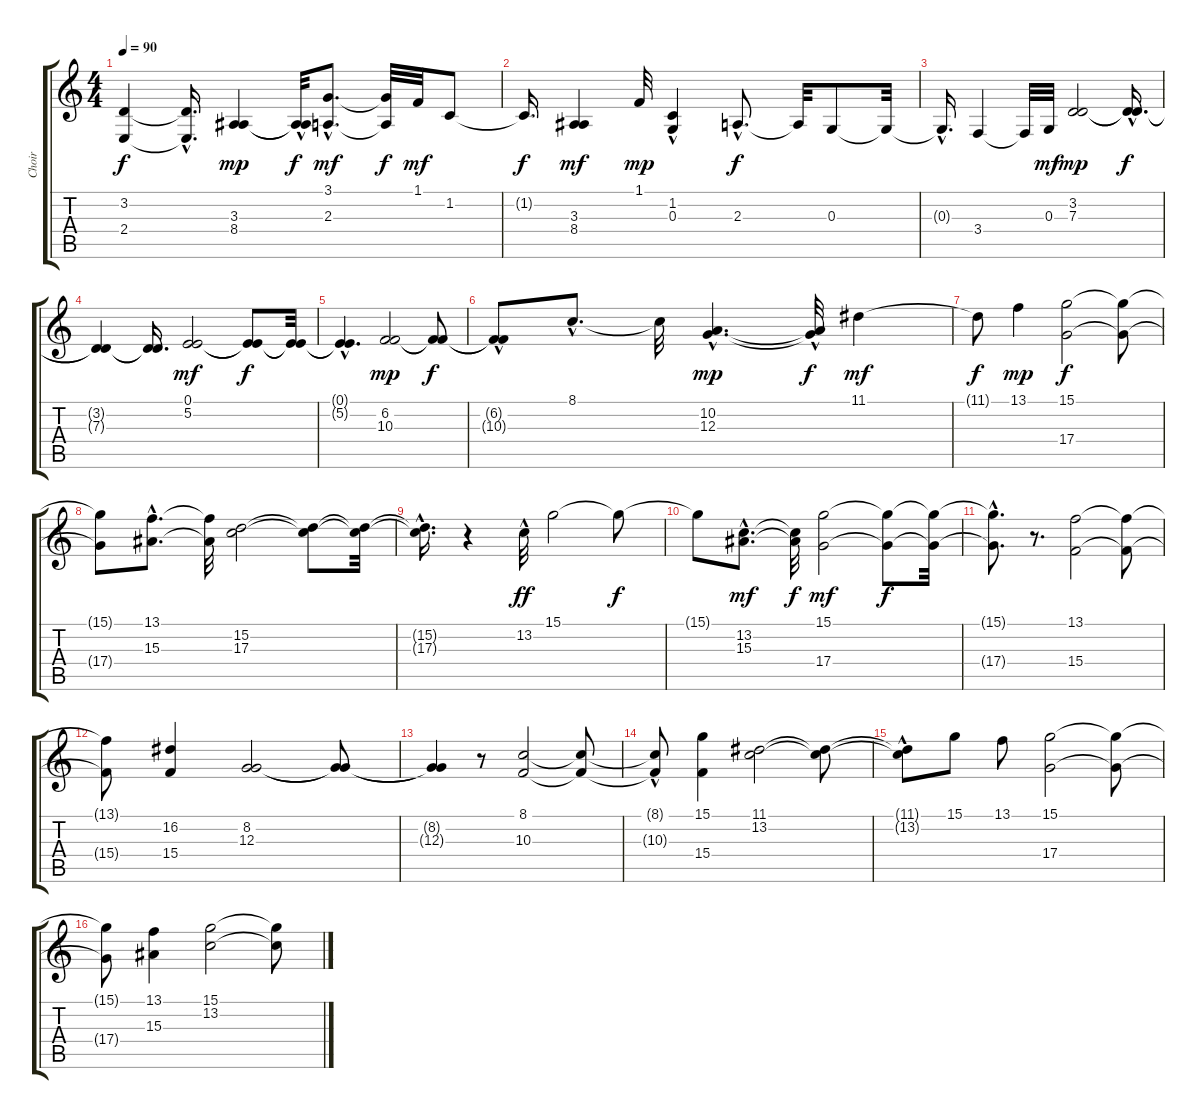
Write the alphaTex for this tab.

\track ("Choir" "Choir") {instrument choiraahs}
\staff {score tabs}
\tuning (E4 B3 G3 D3 A2 E2) {hide}
\ts (4 4)
\tempo 90
\clef g2
\ks c
(3.2{t} 2.4{t}).4{dy f} (3.2{hac t} 2.4{hac t}).16{d} (3.3 8.4).4{dy mp} (3.3{hac t} 8.4{t}).32{dy f} (3.1{hac} 2.3{hac}).8{d dy mf} (3.1{t} 2.3{t}).32{dy f} 1.1.32{dy mf} 1.2.8 |
1.2{t}.16{d dy f} (3.3 8.4).4{dy mf} 1.1.32{dy mp} (1.2 0.3{hac}).4 2.3{hac}.8{d dy f} 2.3{t}.32 0.3.8 0.3{t}.32 |
0.3{hac t}.16{d} 3.4.4 3.4{t}.32 0.3.32{dy mf} (3.2 7.3).2{dy mp} (3.2{hac t} 7.3{hac t}).16{d dy f} |
(3.2{t} 7.3{t}).4 (3.2{t} 7.3{t}).16{d} (0.1 5.2).2{dy mf} (0.1{t} 5.2{t}).8{dy f} (0.1{t} 5.2{t}).32 |
(0.1{hac t} 5.2{t}).4{d} (6.2 10.3).2{dy mp} (6.2{t} 10.3{t}).8{dy f} |
(6.2{t} 10.3{hac t}).8 8.1{hac}.8{d} 8.1{t}.32 (10.2{hac} 12.3{hac}).4{d dy mp} (10.2{t} 12.3{hac t}).32{dy f} 11.1.4{dy mf} |
11.1{t}.8{dy f} 13.1.4{dy mp} (15.1 17.4).2{dy f} (15.1{t} 17.4{t}).8 |
(15.1{t} 17.4{t}).8 (13.1{hac} 15.3{hac}).8{d} (13.1{t} 15.3{t}).32 (15.2 17.3).2 (15.2{t} 17.3{t}).8 (15.2{t} 17.3{t}).32 |
(15.2{hac t} 17.3{t}).16{d} r.4 13.2{hac}.32{dy ff} 15.1.2 15.1{t}.8{dy f} |
15.1{t}.8 (13.2{hac} 15.3{hac}).8{d dy mf} (13.2{t} 15.3{t}).32{dy f} (15.1 17.4).2{dy mf} (15.1{t} 17.4{t}).8{dy f} (15.1{t} 17.4{t}).32 |
(15.1{hac t} 17.4{hac t}).8{d} r.8{d} (13.1 15.4).2 (13.1{t} 15.4{t}).8 |
(13.1{t} 15.4{t}).8 (16.2 15.4).4 (8.2 12.3).2 (8.2{t} 12.3{t}).8 |
(8.2{t} 12.3{t}).4 r.8 (8.1 10.3).2 (8.1{t} 10.3{t}).8 |
(8.1{hac t} 10.3{t}).8 (15.1 15.4).4 (11.1 13.2).2 (11.1{t} 13.2{t}).8 |
(11.1{hac t} 13.2{t}).8 15.1.8 13.1.8 (15.1 17.4).2 (15.1{t} 17.4{t}).8 |
(15.1{t} 17.4{t}).8 (13.1 15.3).4 (15.1 13.2).2 (15.1{t} 13.2{t}).8
